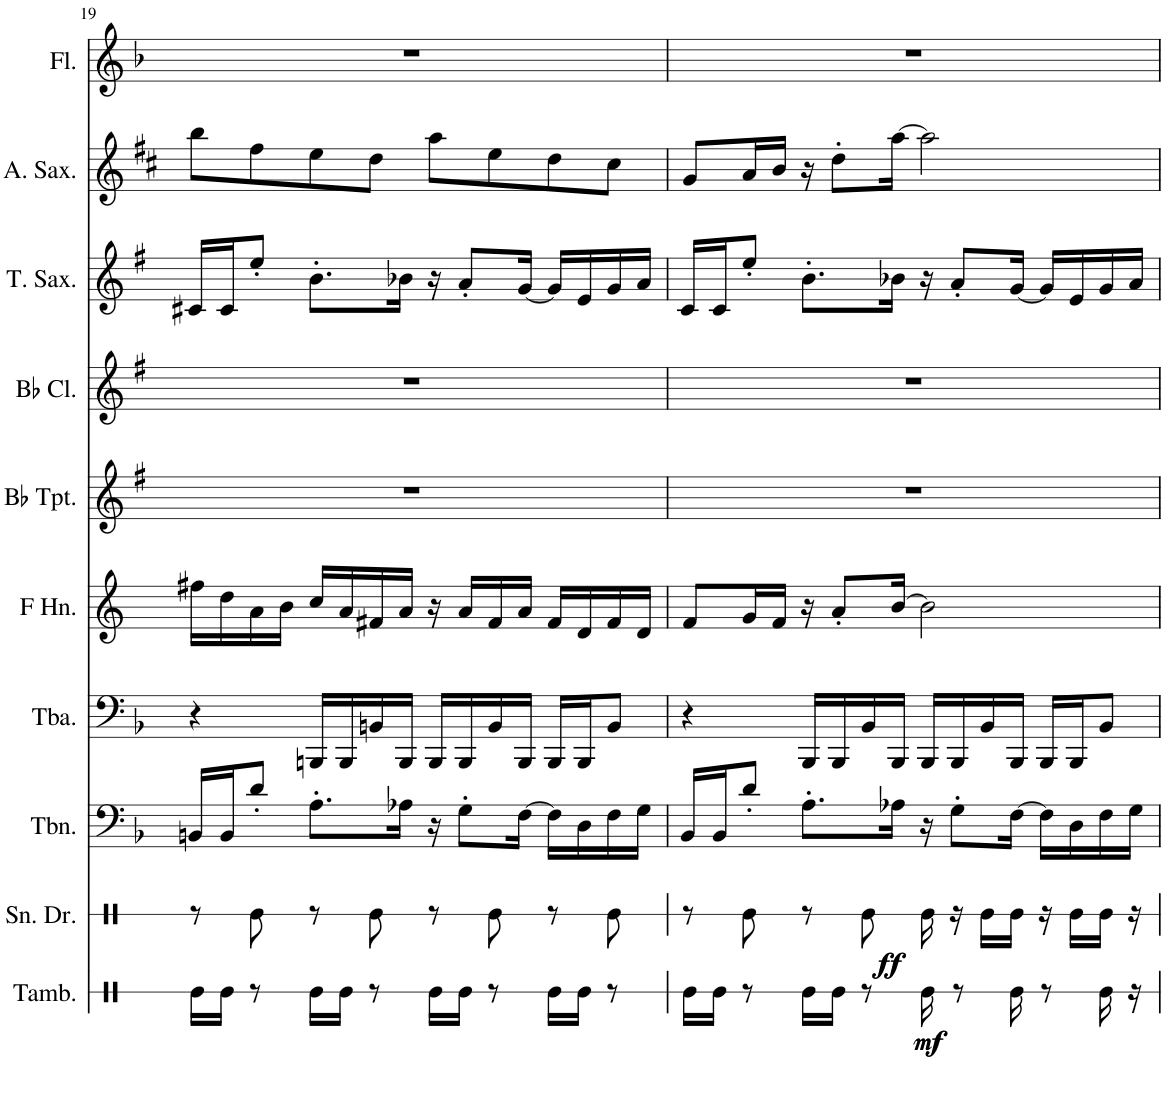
**kern	**dynam	**kern	**dynam	**kern	**kern	**kern	**kern	**kern	**kern	**kern	**kern
*part10	*part10	*part9	*part9	*part8	*part7	*part6	*part5	*part4	*part3	*part2	*part1
*staff10	*staff10	*staff9	*staff9	*staff8	*staff7	*staff6	*staff5	*staff4	*staff3	*staff2	*staff1
*I"Tambourine	*	*I"Snare Drum	*	*I"Trombone	*I"Tuba	*I"Horn in F	*I"Bb Trumpet	*I"Bb Clarinet	*I"Tenor Saxophone	*I"Alto Saxophone	*I"Flute
*I'Tamb.	*	*I'Sn. Dr.	*	*I'Tbn.	*I'Tba.	*	*I'Bb Tpt.	*I'Bb Cl.	*I'T. Sax.	*I'A. Sax.	*I'Fl.
!!LO:PB:g=z
*clefX	*	*clefX	*	*clefF4	*clefF4	*clefG2	*clefG2	*clefG2	*clefG2	*clefG2	*clefG2
*	*	*	*	*	*	*Trd4c7	*Trd1c2	*Trd1c2	*Trd8c14	*Trd5c9	*
*k[]	*	*k[]	*	*k[b-]	*k[b-]	*k[]	*k[f#]	*k[f#]	*k[f#]	*k[f#c#]	*k[b-]
*M4/4	*	*M4/4	*	*M4/4	*M4/4	*M4/4	*M4/4	*M4/4	*M4/4	*M4/4	*M4/4
=19	=19	=19	=19	=19	=19	=19	=19	=19	=19	=19	=19
16Re\LL	.	8r	.	16BBn/LL	4r	16ff#X\LL	1r	1r	16c#X/LL	8bb\L	1r
16Re\JJ	.	.	.	16BB/J	.	16dd\	.	.	16c#/J	.	.
8r	.	8Re\	.	8d'/J	.	16a\	.	.	8ee'/J	8ff#\	.
.	.	.	.	.	.	16b\JJ	.	.	.	.	.
16Re\LL	.	8r	.	8.A'\L	16BBBn/LL	16cc/LL	.	.	8.b'\L	8ee\	.
16Re\JJ	.	.	.	.	16BBB/	16a/	.	.	.	.	.
8r	.	8Re\	.	.	16BBn/	16f#X/	.	.	.	8dd\J	.
.	.	.	.	16A-X\Jk	16BBB/JJ	16a/JJ	.	.	16b-X\Jk	.	.
16Re\LL	.	8r	.	16r	16BBB/LL	16r	.	.	16r	8aa\L	.
16Re\JJ	.	.	.	8G'\L	16BBB/	16a/LL	.	.	8a'/L	.	.
8r	.	8Re\	.	.	16BB/	16f#/	.	.	.	8ee\	.
.	.	.	.	[16F\Jk	16BBB/JJ	16a/JJ	.	.	[16g/Jk	.	.
16Re\LL	.	8r	.	16F\LL]	16BBB/LL	16f#/LL	.	.	16g/LL]	8dd\	.
16Re\JJ	.	.	.	16D\	16BBB/J	16d/	.	.	16e/	.	.
8r	.	8Re\	.	16F\	8BB/J	16f#/	.	.	16g/	8cc#\J	.
.	.	.	.	16G\JJ	.	16d/JJ	.	.	16a/JJ	.	.
=20	=20	=20	=20	=20	=20	=20	=20	=20	=20	=20	=20
*	*	*^	*	*	*	*	*	*	*	*	*
16Re\LL	.	8r	4..ryy	.	16BB-/LL	4r	8f/L	1r	1r	16c/LL	8g/L	1r
16Re\JJ	.	.	.	.	16BB-/J	.	.	.	.	16c/J	.	.
8r	.	8Re\	.	.	8d'/J	.	16g/L	.	.	8ee'/J	16a/L	.
.	.	.	.	.	.	.	16f/JJ	.	.	.	16b/JJ	.
16Re\LL	.	8r	.	.	8.A'\L	16BBB-/LL	16r	.	.	8.b'\L	16r	.
16Re\JJ	.	.	.	.	.	16BBB-/	8a'/L	.	.	.	8dd'\L	.
8r	.	8Re\	.	.	.	16BB-/	.	.	.	.	.	.
!	!	!	!	!LO:DY:b	!	!	!	!	!	!	!	!
!	!	!	!	!LO:DY:n=1:b	!	!	!	!	!	!	!	!
.	.	.	2ryy	ff ff	16A-X\Jk	16BBB-/JJ	[16b/Jk	.	.	16b-X\Jk	[16aa\Jk	.
!	!LO:DY:b	!	!	!	!	!	!	!	!	!	!	!
!	!LO:DY:n=1:b	!	!	!	!	!	!	!	!	!	!	!
16Re\	mf mf	16Re\	.	.	16r	16BBB-/LL	2b\]	.	.	16r	2aa\]	.
8r	.	16r	.	.	8G'\L	16BBB-/	.	.	.	8a'/L	.	.
.	.	16Re\LL	.	.	.	16BB-/	.	.	.	.	.	.
16Re\	.	16Re\JJ	.	.	[16F\Jk	16BBB-/JJ	.	.	.	[16g/Jk	.	.
8r	.	16r	.	.	16F\LL]	16BBB-/LL	.	.	.	16g/LL]	.	.
.	.	16Re\LL	.	.	16D\	16BBB-/J	.	.	.	16e/	.	.
16Re\	.	16Re\JJ	.	.	16F\	8BB-/J	.	.	.	16g/	.	.
16r	.	16r	16ryy	.	16G\JJ	.	.	.	.	16a/JJ	.	.
*	*	*v	*v	*	*	*	*	*	*	*	*	*
=	=	=	=	=	=	=	=	=	=	=	=
*-	*-	*-	*-	*-	*-	*-	*-	*-	*-	*-	*-
